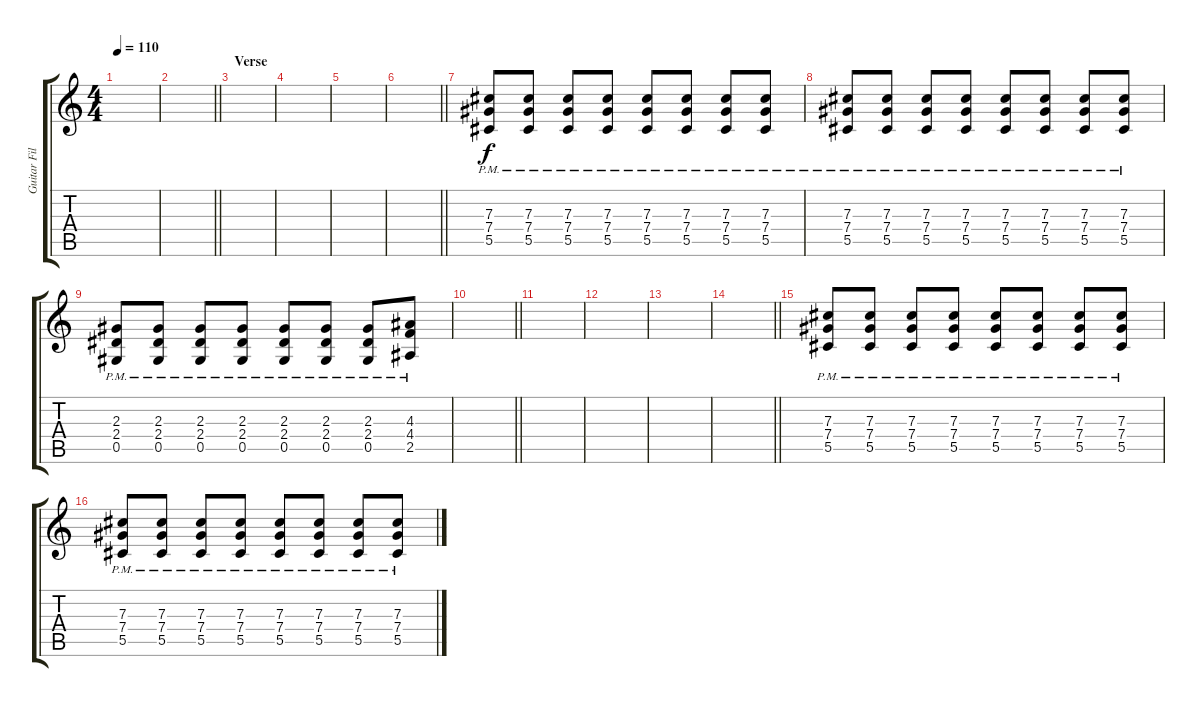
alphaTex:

\track ("Guitar Fills 1" "Guitar Fil") {instrument distortionguitar}
\staff {score tabs}
\tuning (Eb4 Bb3 Gb3 Db3 Ab2 Eb2) {hide}
\ts (4 4)
\tempo 110
\clef g2
\ks c
|
\barLineRight lightlight
|
\section ("" "Verse")
|
|
|
\barLineRight lightlight
|
(7.3{pm} 7.4{pm} 5.5{pm}).8 (7.3{pm} 7.4{pm} 5.5{pm}).8 (7.3{pm} 7.4{pm} 5.5{pm}).8 (7.3{pm} 7.4{pm} 5.5{pm}).8 (7.3{pm} 7.4{pm} 5.5{pm}).8 (7.3{pm} 7.4{pm} 5.5{pm}).8 (7.3{pm} 7.4{pm} 5.5{pm}).8 (7.3{pm} 7.4{pm} 5.5{pm}).8 |
(7.3{pm} 7.4{pm} 5.5{pm}).8 (7.3{pm} 7.4{pm} 5.5{pm}).8 (7.3{pm} 7.4{pm} 5.5{pm}).8 (7.3{pm} 7.4{pm} 5.5{pm}).8 (7.3{pm} 7.4{pm} 5.5{pm}).8 (7.3{pm} 7.4{pm} 5.5{pm}).8 (7.3{pm} 7.4{pm} 5.5{pm}).8 (7.3{pm} 7.4{pm} 5.5{pm}).8 |
(2.3{pm} 2.4{pm} 0.5{pm}).8 (2.3{pm} 2.4{pm} 0.5{pm}).8 (2.3{pm} 2.4{pm} 0.5{pm}).8 (2.3{pm} 2.4{pm} 0.5{pm}).8 (2.3{pm} 2.4{pm} 0.5{pm}).8 (2.3{pm} 2.4{pm} 0.5{pm}).8 (2.3{pm} 2.4{pm} 0.5{pm}).8 (4.3{pm} 4.4{pm} 2.5{pm}).8 |
\barLineRight lightlight
|
|
|
|
\barLineRight lightlight
|
(7.3{pm} 7.4{pm} 5.5{pm}).8 (7.3{pm} 7.4{pm} 5.5{pm}).8 (7.3{pm} 7.4{pm} 5.5{pm}).8 (7.3{pm} 7.4{pm} 5.5{pm}).8 (7.3{pm} 7.4{pm} 5.5{pm}).8 (7.3{pm} 7.4{pm} 5.5{pm}).8 (7.3{pm} 7.4{pm} 5.5{pm}).8 (7.3{pm} 7.4{pm} 5.5{pm}).8 |
(7.3{pm} 7.4{pm} 5.5{pm}).8 (7.3{pm} 7.4{pm} 5.5{pm}).8 (7.3{pm} 7.4{pm} 5.5{pm}).8 (7.3{pm} 7.4{pm} 5.5{pm}).8 (7.3{pm} 7.4{pm} 5.5{pm}).8 (7.3{pm} 7.4{pm} 5.5{pm}).8 (7.3{pm} 7.4{pm} 5.5{pm}).8 (7.3{pm} 7.4{pm} 5.5{pm}).8
